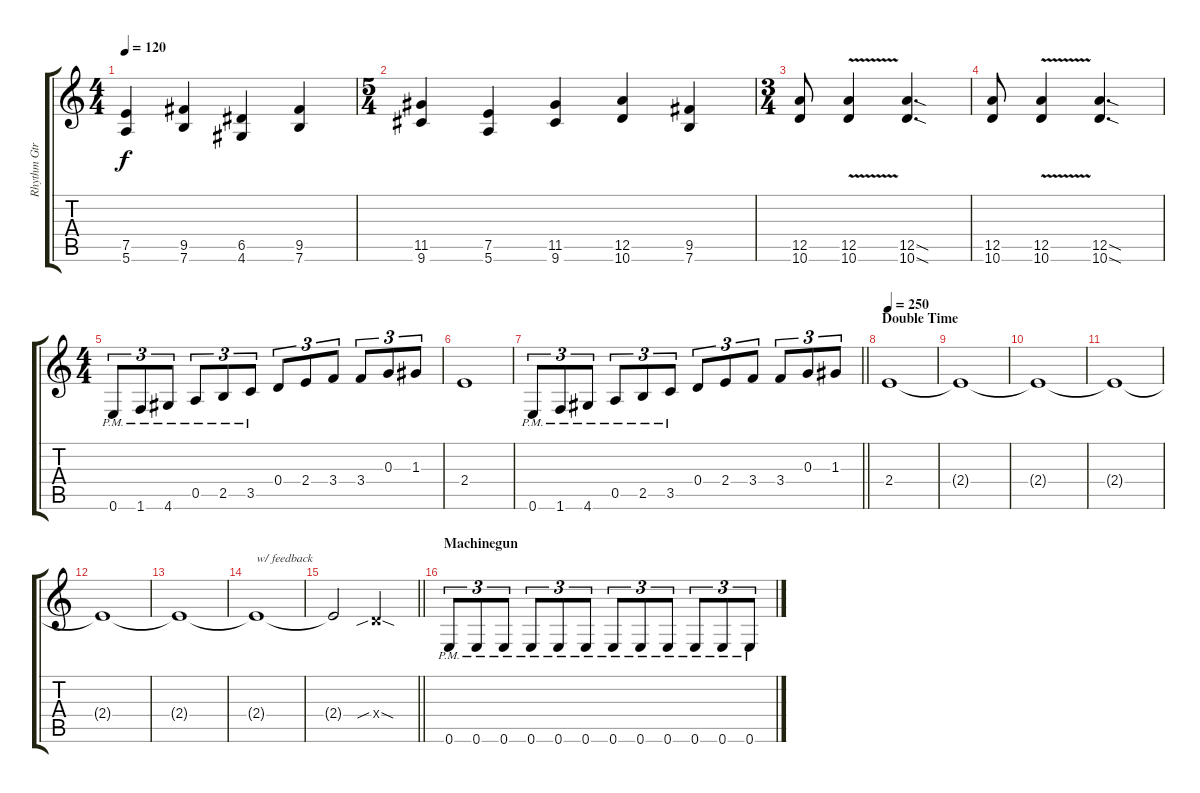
\track ("Rhythm Gtr." "Rhythm Gtr") {instrument distortionguitar}
\staff {score tabs}
\tuning (E4 B3 G3 D3 A2 E2) {hide}
\ts (4 4)
\tempo 120
\clef g2
\ks c
(7.5 5.6).4{dy f} (9.5 7.6).4 (6.5 4.6).4 (9.5 7.6).4 |
\ts (5 4)
(11.5 9.6).4 (7.5 5.6).4 (11.5 9.6).4 (12.5 10.6).4 (9.5 7.6).4 |
\ts (3 4)
(12.5 10.6).8 (12.5{v} 10.6{v}).4 (12.5{sod} 10.6{sod}).4{d} |
(12.5 10.6).8 (12.5{v} 10.6{v}).4 (12.5{sod} 10.6{sod}).4{d} |
\ts (4 4)
0.6{pm}.8{tu (3 2)} 1.6{pm}.8{tu (3 2)} 4.6{pm}.8{tu (3 2)} 0.5{pm}.8{tu (3 2)} 2.5{pm}.8{tu (3 2)} 3.5{pm}.8{tu (3 2)} 0.4.8{tu (3 2)} 2.4.8{tu (3 2)} 3.4.8{tu (3 2)} 3.4.8{tu (3 2)} 0.3.8{tu (3 2)} 1.3.8{tu (3 2)} |
2.4.1 |
\barLineRight lightlight
0.6{pm}.8{tu (3 2)} 1.6{pm}.8{tu (3 2)} 4.6{pm}.8{tu (3 2)} 0.5{pm}.8{tu (3 2)} 2.5{pm}.8{tu (3 2)} 3.5{pm}.8{tu (3 2)} 0.4.8{tu (3 2)} 2.4.8{tu (3 2)} 3.4.8{tu (3 2)} 3.4.8{tu (3 2)} 0.3.8{tu (3 2)} 1.3.8{tu (3 2)} |
\section ("" "Double Time")
\tempo 250
2.4.1 |
2.4{t}.1 |
2.4{t}.1 |
2.4{t}.1 |
2.4{t}.1 |
2.4{t}.1 |
2.4{t}.1{txt "w/ feedback"} |
\barLineRight lightlight
2.4{t}.2 0.4{sib sod x}.2 |
\section ("" "Machinegun")
0.6{pm}.8{tu (3 2)} 0.6{pm}.8{tu (3 2)} 0.6{pm}.8{tu (3 2)} 0.6{pm}.8{tu (3 2)} 0.6{pm}.8{tu (3 2)} 0.6{pm}.8{tu (3 2)} 0.6{pm}.8{tu (3 2)} 0.6{pm}.8{tu (3 2)} 0.6{pm}.8{tu (3 2)} 0.6{pm}.8{tu (3 2)} 0.6{pm}.8{tu (3 2)} 0.6{pm}.8{tu (3 2)}
